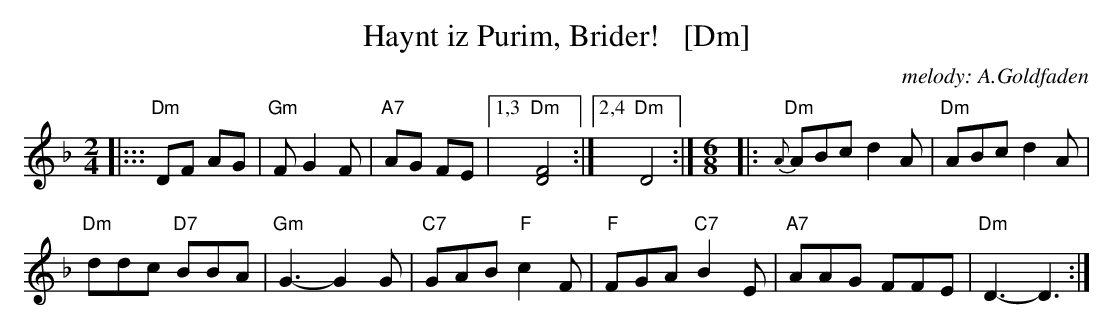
X:1
T:Haynt iz Purim, Brider!   [Dm]
C:melody: A.Goldfaden
M:2/4
L:1/8
K:Dm
|:::\
"Dm"DF AG | "Gm"F G2 F | "A7"AG FE |\
[1,3 "Dm"[F4D4] :|[2,4 "Dm"D4 :|\
[M:6/8][L:1/8] |: \
"Dm"{A}ABc d2A | "Dm"ABc d2A |
"Dm"ddc "D7"BBA | "Gm"G3- G2G |\
"C7"GAB "F"c2F | "F"FGA "C7"B2E |\
"A7"AAG FFE | "Dm"D3- D3 :|
